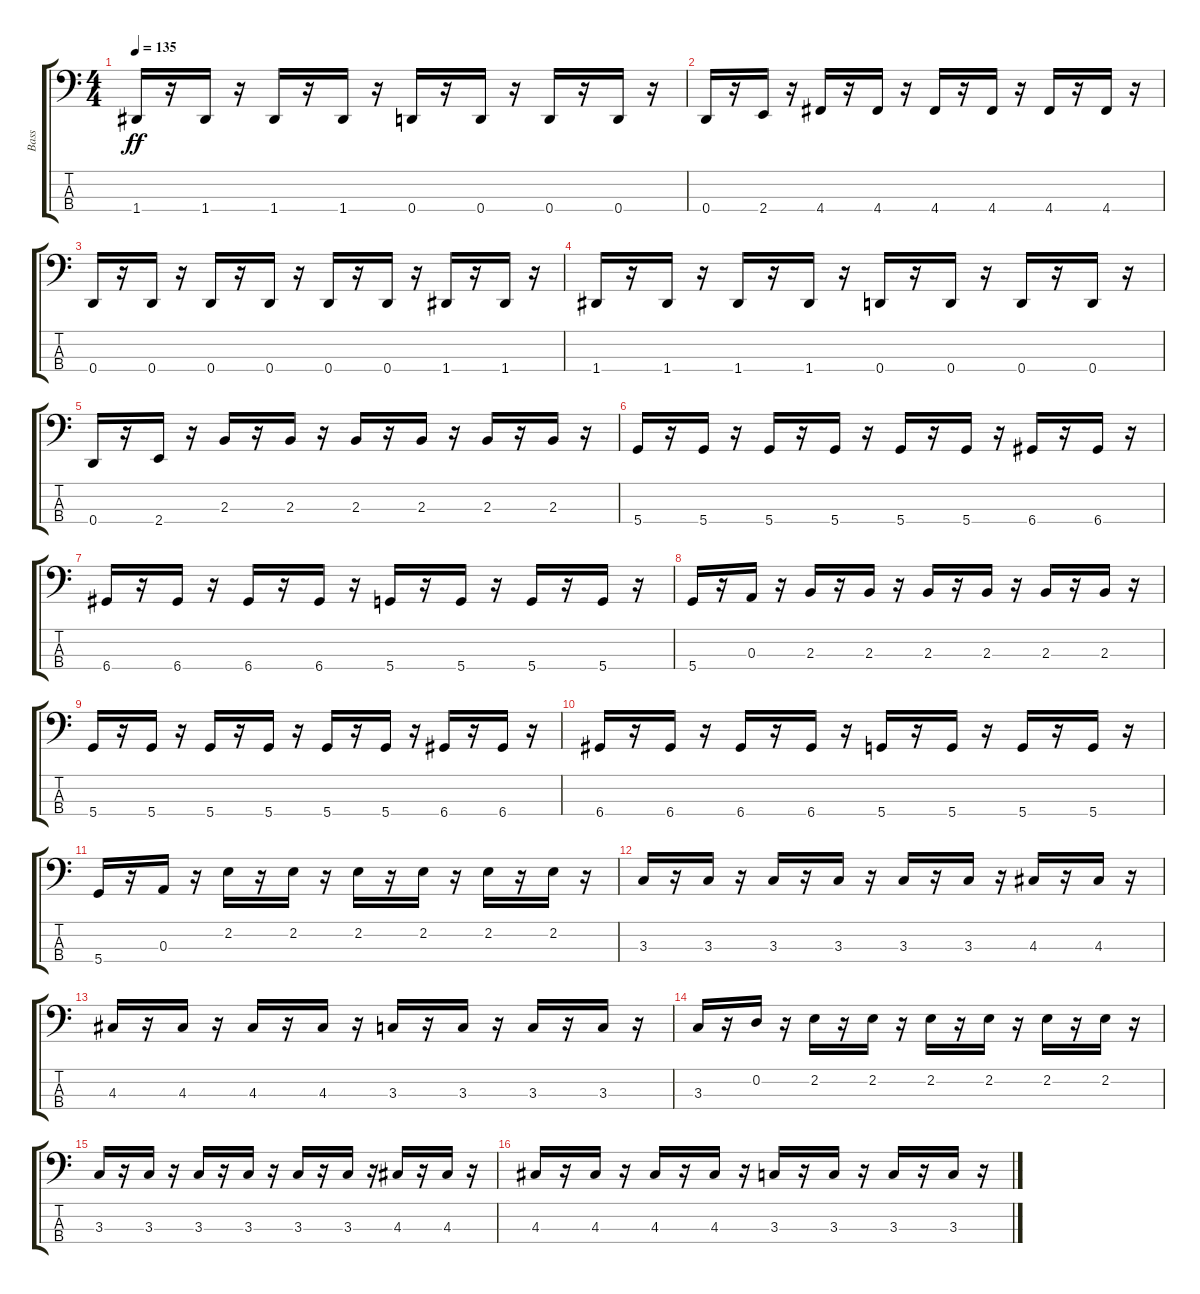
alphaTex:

\track ("Bass" "Bass") {instrument electricbasspick}
\staff {score tabs}
\tuning (G2 D2 A1 D1) {hide}
\ts (4 4)
\tempo 135
\clef f4
\ks c
1.4.16{dy ff} r.16 1.4.16 r.16 1.4.16 r.16 1.4.16 r.16 0.4.16 r.16 0.4.16 r.16 0.4.16 r.16 0.4.16 r.16 |
0.4.16 r.16 2.4.16 r.16 4.4.16 r.16 4.4.16 r.16 4.4.16 r.16 4.4.16 r.16 4.4.16 r.16 4.4.16 r.16 |
0.4.16 r.16 0.4.16 r.16 0.4.16 r.16 0.4.16 r.16 0.4.16 r.16 0.4.16 r.16 1.4.16 r.16 1.4.16 r.16 |
1.4.16 r.16 1.4.16 r.16 1.4.16 r.16 1.4.16 r.16 0.4.16 r.16 0.4.16 r.16 0.4.16 r.16 0.4.16 r.16 |
0.4.16 r.16 2.4.16 r.16 2.3.16 r.16 2.3.16 r.16 2.3.16 r.16 2.3.16 r.16 2.3.16 r.16 2.3.16 r.16 |
5.4.16 r.16 5.4.16 r.16 5.4.16 r.16 5.4.16 r.16 5.4.16 r.16 5.4.16 r.16 6.4.16 r.16 6.4.16 r.16 |
6.4.16 r.16 6.4.16 r.16 6.4.16 r.16 6.4.16 r.16 5.4.16 r.16 5.4.16 r.16 5.4.16 r.16 5.4.16 r.16 |
5.4.16 r.16 0.3.16 r.16 2.3.16 r.16 2.3.16 r.16 2.3.16 r.16 2.3.16 r.16 2.3.16 r.16 2.3.16 r.16 |
5.4.16 r.16 5.4.16 r.16 5.4.16 r.16 5.4.16 r.16 5.4.16 r.16 5.4.16 r.16 6.4.16 r.16 6.4.16 r.16 |
6.4.16 r.16 6.4.16 r.16 6.4.16 r.16 6.4.16 r.16 5.4.16 r.16 5.4.16 r.16 5.4.16 r.16 5.4.16 r.16 |
5.4.16 r.16 0.3.16 r.16 2.2.16 r.16 2.2.16 r.16 2.2.16 r.16 2.2.16 r.16 2.2.16 r.16 2.2.16 r.16 |
3.3.16 r.16 3.3.16 r.16 3.3.16 r.16 3.3.16 r.16 3.3.16 r.16 3.3.16 r.16 4.3.16 r.16 4.3.16 r.16 |
4.3.16 r.16 4.3.16 r.16 4.3.16 r.16 4.3.16 r.16 3.3.16 r.16 3.3.16 r.16 3.3.16 r.16 3.3.16 r.16 |
3.3.16 r.16 0.2.16 r.16 2.2.16 r.16 2.2.16 r.16 2.2.16 r.16 2.2.16 r.16 2.2.16 r.16 2.2.16 r.16 |
3.3.16 r.16 3.3.16 r.16 3.3.16 r.16 3.3.16 r.16 3.3.16 r.16 3.3.16 r.16 4.3.16 r.16 4.3.16 r.16 |
4.3.16 r.16 4.3.16 r.16 4.3.16 r.16 4.3.16 r.16 3.3.16 r.16 3.3.16 r.16 3.3.16 r.16 3.3.16 r.16
